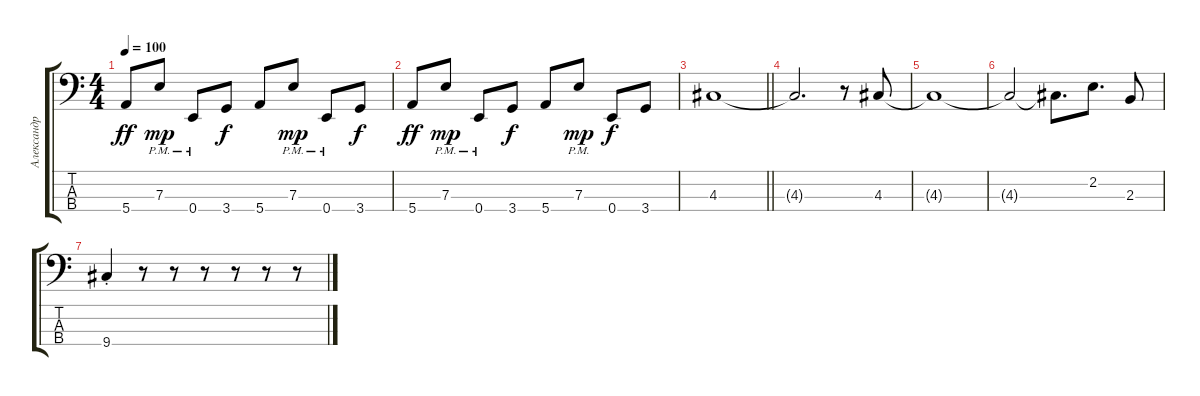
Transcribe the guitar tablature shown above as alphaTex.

\track ("Александр Кутиков" "Александр ") {instrument electricbassfinger}
\staff {score tabs}
\tuning (G2 D2 A1 E1) {hide}
\ts (4 4)
\tempo 100
\clef f4
\ks c
5.4.8{dy ff} 7.3{pm}.8{dy mp} 0.4{pm}.8 3.4.8{dy f} 5.4.8 7.3{pm}.8{dy mp} 0.4{pm}.8 3.4.8{dy f} |
5.4.8{dy ff} 7.3{pm}.8{dy mp} 0.4{pm}.8 3.4.8{dy f} 5.4.8 7.3{pm}.8{dy mp} 0.4.8{dy f} 3.4.8 |
\barLineRight lightlight
4.3.1 |
4.3{t}.2{d} r.8 4.3.8 |
4.3{t}.1 |
4.3{t}.2 4.3{t}.8{d} 2.2.8{d} 2.3.8 |
9.4{st}.4 r.8 r.8 r.8 r.8 r.8 r.8
